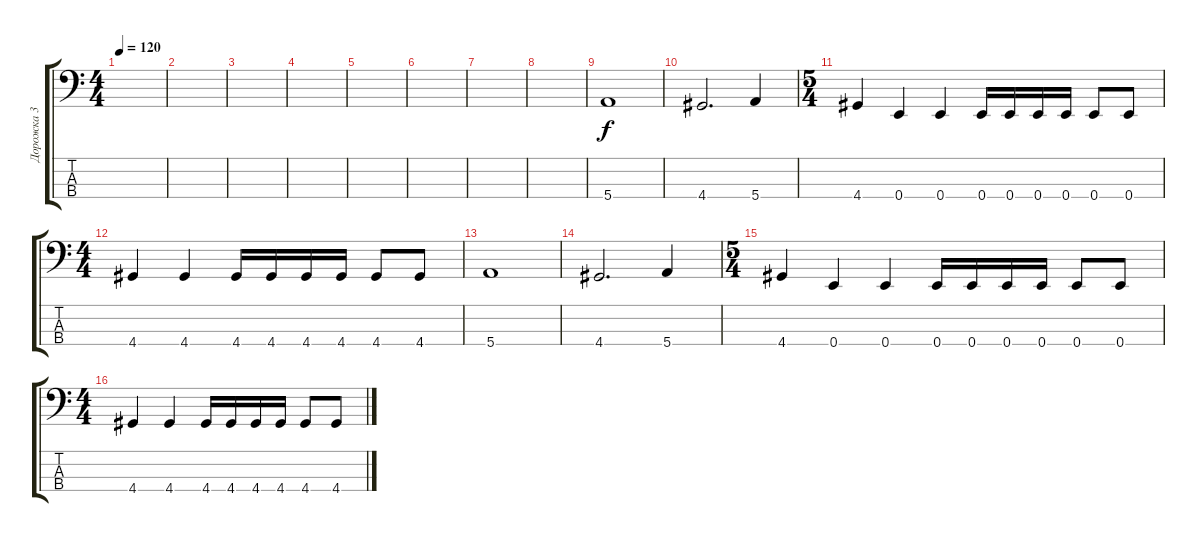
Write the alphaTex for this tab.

\track ("Дорожка 3" "Дорожка 3") {instrument electricbassfinger}
\staff {score tabs}
\tuning (G2 D2 A1 E1) {hide}
\ts (4 4)
\tempo 120
\clef f4
\ks c
|
|
|
|
|
|
|
|
5.4.1 |
4.4.2{d} 5.4.4 |
\ts (5 4)
4.4.4 0.4.4 0.4.4 0.4.16 0.4.16 0.4.16 0.4.16 0.4.8 0.4.8 |
\ts (4 4)
4.4.4 4.4.4 4.4.16 4.4.16 4.4.16 4.4.16 4.4.8 4.4.8 |
5.4.1 |
4.4.2{d} 5.4.4 |
\ts (5 4)
4.4.4 0.4.4 0.4.4 0.4.16 0.4.16 0.4.16 0.4.16 0.4.8 0.4.8 |
\ts (4 4)
4.4.4 4.4.4 4.4.16 4.4.16 4.4.16 4.4.16 4.4.8 4.4.8
